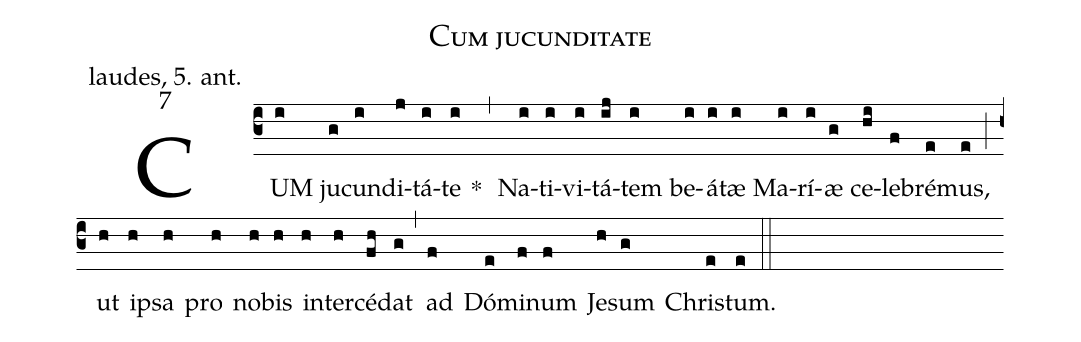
name: Cum jucunditate;
office-part: laudes, 5. ant.;
mode: 7;
%%
(c3) CUM(i) ju(g)cun(i)di(j)tá(i)te(i) * (,)
Na(i)ti(i)vi(i)tá(ij)tem(i) be(i)á(i)tæ(i) Ma(i)rí(i)æ(g) ce(hi)le(f)bré(e)mus,(e) (;)
ut(h) ip(h)sa(h) pro(h) no(h)bis(h) in(h)ter(h)cé(fh)dat(g) (,)
ad(f) Dó(e)mi(f)num(f) Je(h)sum(g) Chris(e)tum.(e) (::)
